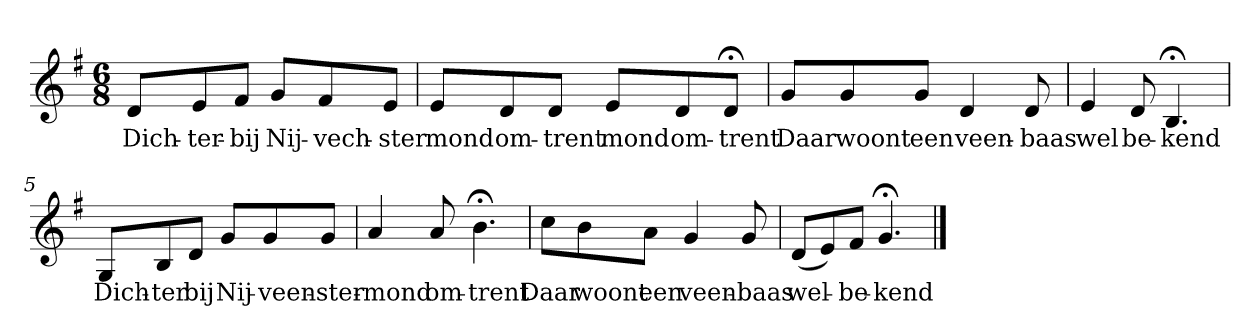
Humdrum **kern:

**kern	**text
*part1	*part1
*staff1	*staff1
*k[f#]	*
*G:	*
*M6/8	*
*MM120	*
=1	=1
8dL	Dich-
8e	-ter-
8f#J	-bij
8gL	Nij-
8f#	-vech-
8eJ	-ster
=2	=2
8eL	mond
8d	om-
8dJ	-trent
8eL	mond
8d	om-
8d;<J	-trent
=3	=3
8gL	Daar
8g	woont
8gJ	een
4d	veen-
8d	-baas
=4	=4
4e	wel
8d	be-
4.B;<	-kend
=5	=5
8GL	Dich-
8B	-ter
8dJ	bij
8gL	Nij-
8g	-veen-
8gJ	-ster-
=6	=6
4a	-mond
8a	om-
4.b;<	-trent
=7	=7
8ccL	Daar
8b	woont
8aJ	een
4g	veen-
8g	-baas
=8	=8
(8dL	wel-
8e)	.
8f#J	-be-
4.g;<	-kend
==	==
*-	*-
